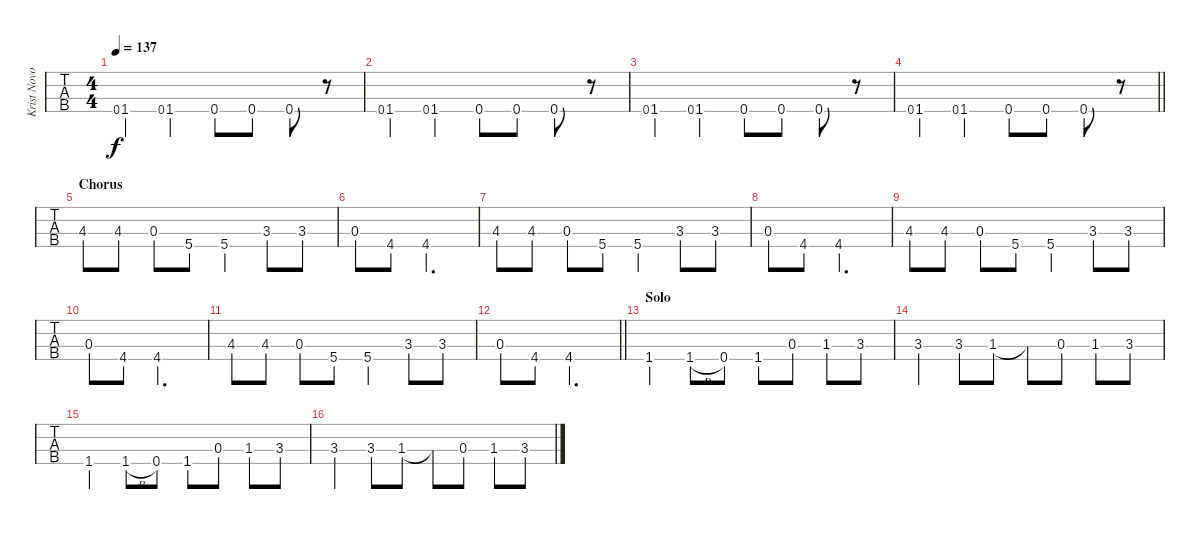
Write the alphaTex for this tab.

\track ("Krist Novoselic" "Krist Novo") {instrument electricbasspick}
\staff {tabs}
\tuning (Gb2 Db2 Ab1 Eb1) {hide}
\ts (4 4)
\tempo 137
\clef f4
\ks c
0.4.8{gr dy f} 1.4.4 0.4.8{gr} 1.4.4 0.4.8 0.4.8 0.4.8 r.8 |
0.4.8{gr} 1.4.4 0.4.8{gr} 1.4.4 0.4.8 0.4.8 0.4.8 r.8 |
0.4.8{gr} 1.4.4 0.4.8{gr} 1.4.4 0.4.8 0.4.8 0.4.8 r.8 |
\barLineRight lightlight
0.4.8{gr} 1.4.4 0.4.8{gr} 1.4.4 0.4.8 0.4.8 0.4.8 r.8 |
\section ("" "Chorus")
4.3.8 4.3.8 0.3.8 5.4.8 5.4.4 3.3.8 3.3.8 |
0.3.8 4.4.8 4.4.2{d} |
4.3.8 4.3.8 0.3.8 5.4.8 5.4.4 3.3.8 3.3.8 |
0.3.8 4.4.8 4.4.2{d} |
4.3.8 4.3.8 0.3.8 5.4.8 5.4.4 3.3.8 3.3.8 |
0.3.8 4.4.8 4.4.2{d} |
4.3.8 4.3.8 0.3.8 5.4.8 5.4.4 3.3.8 3.3.8 |
\barLineRight lightlight
0.3.8 4.4.8 4.4.2{d} |
\section ("" "Solo")
1.4.4 1.4{h}.8 0.4.8 1.4.8 0.3.8 1.3.8 3.3.8 |
3.3.4 3.3.8 1.3.8 1.3{t}.8 0.3.8 1.3.8 3.3.8 |
1.4.4 1.4{h}.8 0.4.8 1.4.8 0.3.8 1.3.8 3.3.8 |
3.3.4 3.3.8 1.3.8 1.3{t}.8 0.3.8 1.3.8 3.3.8
